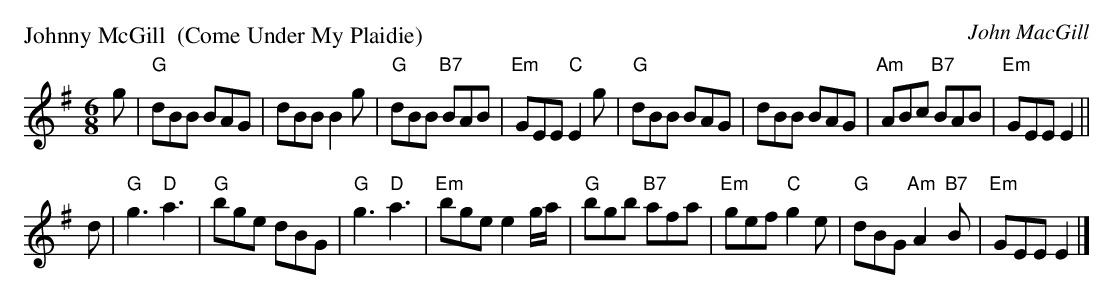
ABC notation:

X:1
P: Johnny McGill  (Come Under My Plaidie)
C: John MacGill
M: 6/8
L: 1/8
K: G
g \
| "G"dBB BAG | dBB B2g | "G"dBB "B7"BAB | "Em"GEE "C"E2g \
| "G"dBB BAG | dBB BAG | "Am"ABc "B7"BAB | "Em"GEE E2 ||
d \
| "G"g3 "D"a3 | "G"bge dBG | "G"g3 "D"a3 | "Em"bge e2g/a/ \
| "G"bgb "B7"afa | "Em"gef "C"g2e | "G"dBG "Am"A2"B7"B | "Em"GEE E2 |]
